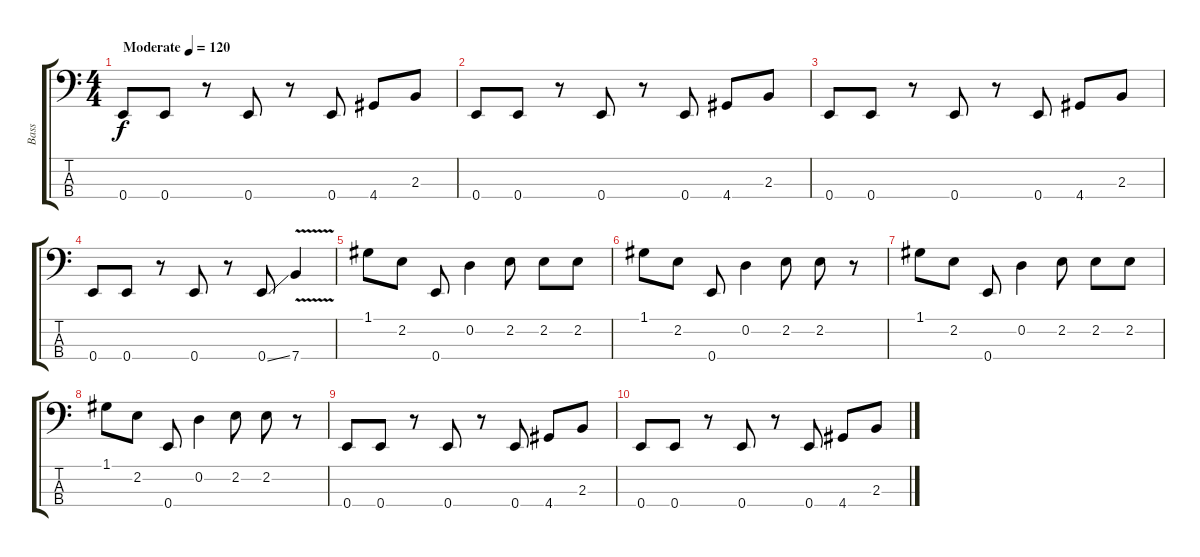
\track ("Bass" "Bass") {instrument electricbassfinger}
\staff {score tabs}
\tuning (G2 D2 A1 E1) {hide}
\ts (4 4)
\tempo (120 "Moderate")
\clef f4
\ks c
0.4.8{dy f instrument electricbassfinger} 0.4.8 r.8 0.4.8 r.8 0.4.8 4.4.8 2.3.8 |
0.4.8 0.4.8 r.8 0.4.8 r.8 0.4.8 4.4.8 2.3.8 |
0.4.8 0.4.8 r.8 0.4.8 r.8 0.4.8 4.4.8 2.3.8 |
0.4.8 0.4.8 r.8 0.4.8 r.8 0.4{ss}.8 7.4{v}.4 |
1.1.8 2.2.8 0.4.8 0.2.4 2.2.8 2.2.8 2.2.8 |
1.1.8 2.2.8 0.4.8 0.2.4 2.2.8 2.2.8 r.8 |
1.1.8 2.2.8 0.4.8 0.2.4 2.2.8 2.2.8 2.2.8 |
1.1.8 2.2.8 0.4.8 0.2.4 2.2.8 2.2.8 r.8 |
0.4.8 0.4.8 r.8 0.4.8 r.8 0.4.8 4.4.8 2.3.8 |
0.4.8 0.4.8 r.8 0.4.8 r.8 0.4.8 4.4.8 2.3.8
